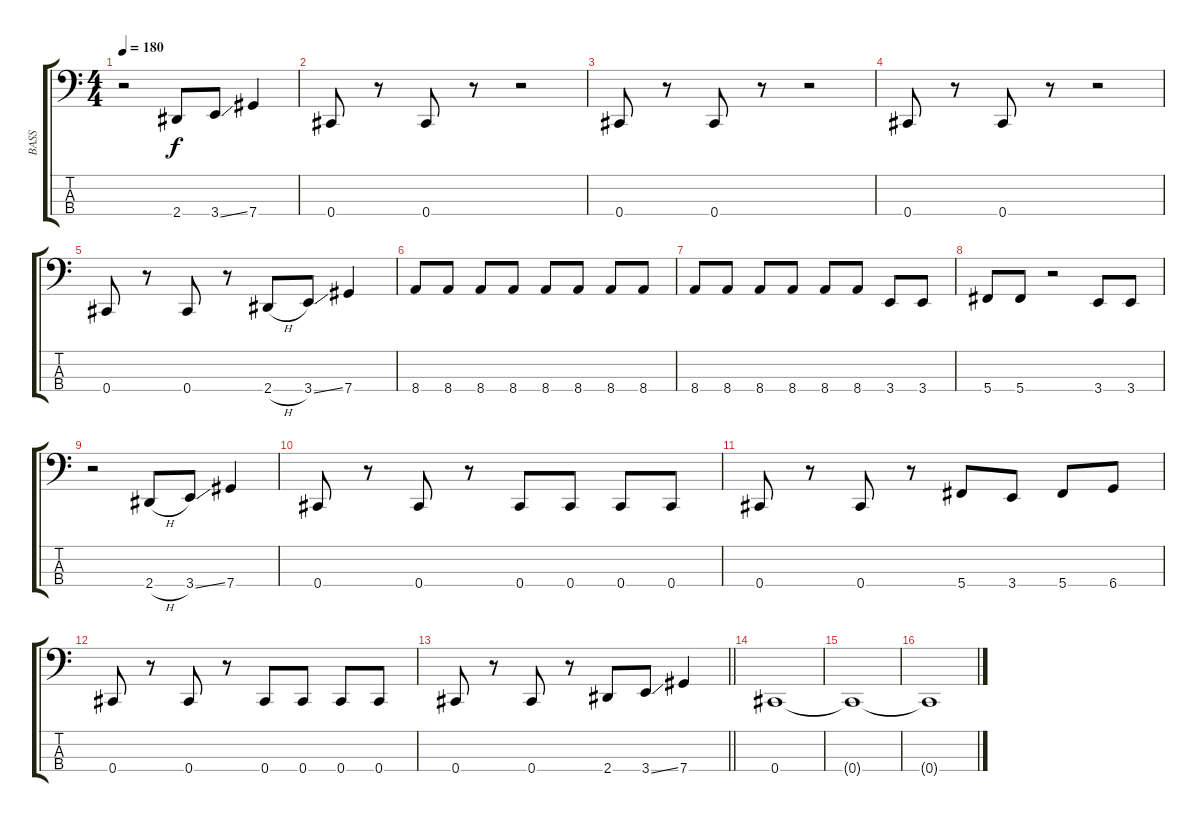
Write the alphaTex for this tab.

\track ("BASS" "BASS") {instrument electricbassfinger}
\staff {score tabs}
\tuning (Gb2 Db2 Ab1 Db1) {hide}
\ts (4 4)
\tempo 180
\clef f4
\ks c
r.2{dy f} 2.4.8 3.4{ss}.8 7.4.4 |
0.4.8 r.8 0.4.8 r.8 r.2 |
0.4.8 r.8 0.4.8 r.8 r.2 |
0.4.8 r.8 0.4.8 r.8 r.2 |
0.4.8 r.8 0.4.8 r.8 2.4{h}.8 3.4{ss}.8 7.4.4 |
8.4.8 8.4.8 8.4.8 8.4.8 8.4.8 8.4.8 8.4.8 8.4.8 |
8.4.8 8.4.8 8.4.8 8.4.8 8.4.8 8.4.8 3.4.8 3.4.8 |
5.4.8 5.4.8 r.2 3.4.8 3.4.8 |
r.2 2.4{h}.8 3.4{ss}.8 7.4.4 |
0.4.8 r.8 0.4.8 r.8 0.4.8 0.4.8 0.4.8 0.4.8 |
0.4.8 r.8 0.4.8 r.8 5.4.8 3.4.8 5.4.8 6.4.8 |
0.4.8 r.8 0.4.8 r.8 0.4.8 0.4.8 0.4.8 0.4.8 |
\barLineRight lightlight
0.4.8 r.8 0.4.8 r.8 2.4.8 3.4{ss}.8 7.4.4 |
0.4.1 |
0.4{t}.1 |
0.4{t}.1
